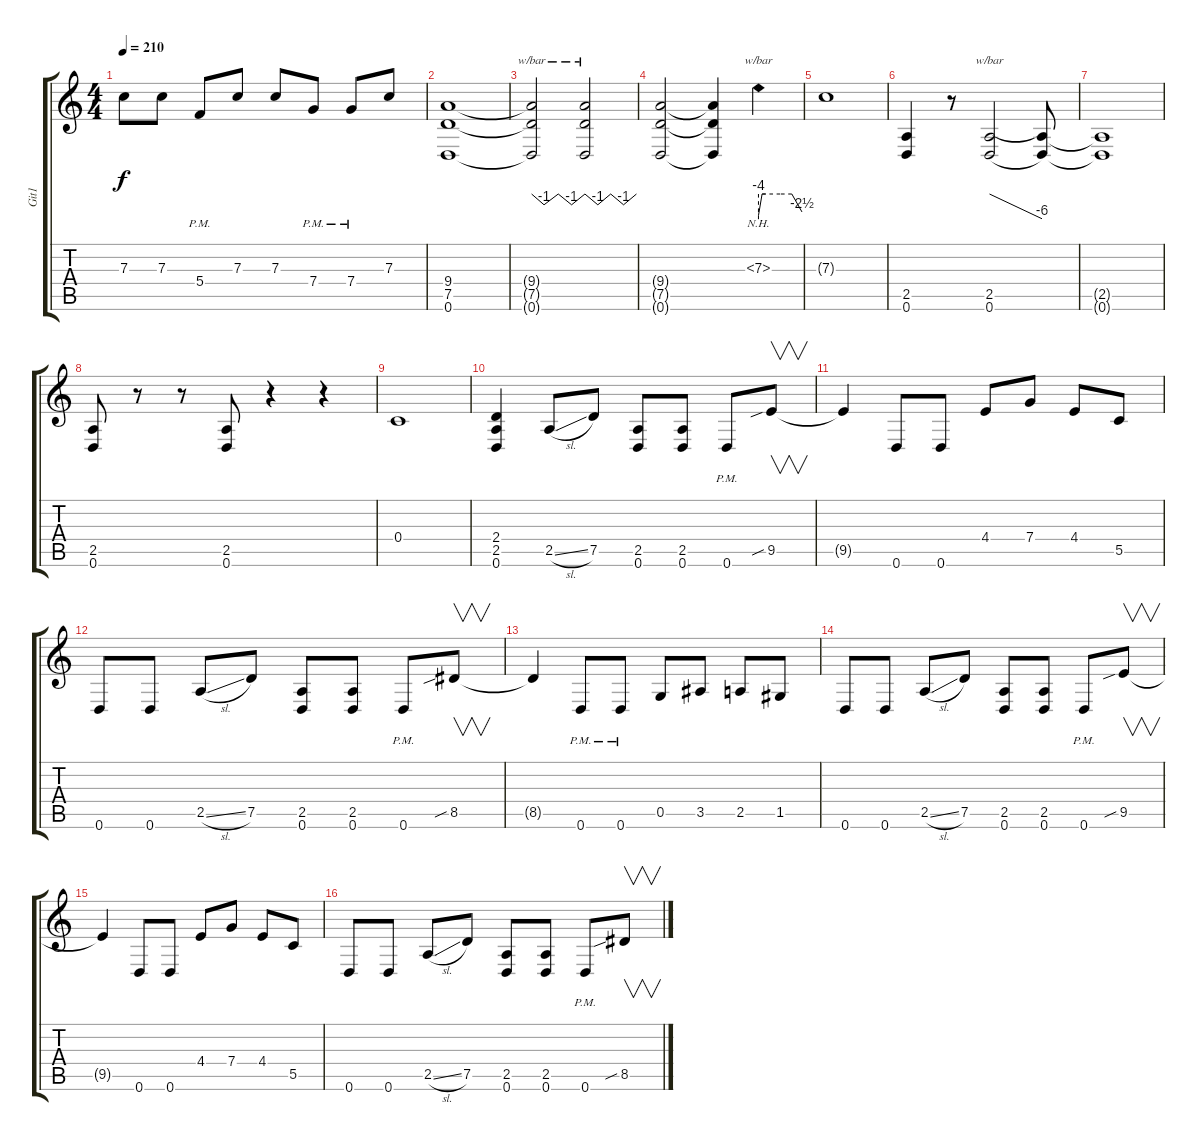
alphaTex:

\track ("Git1" "Git1") {instrument distortionguitar}
\staff {score tabs}
\tuning (D4 A3 F3 C3 G2 D2) {hide}
\ts (4 4)
\tempo 210
\clef g2
\ks c
7.3.8{dy f} 7.3.8 5.4{pm}.8 7.3.8 7.3.8 7.4{pm}.8 7.4{pm}.8 7.3.8 |
(9.4 7.5 0.6).1 |
(9.4{t} 7.5{t} 0.6{t}).2{tbe (custom default 0 0 14 -4 30 0 45 -4 60 0)} (9.4{t} 7.5{t} 0.6{t}).2{tbe (custom default 0 0 15 -4 30 0 45 -4 60 0)} |
(9.4{t} 7.5{t} 0.6{t}).2 (9.4{t} 7.5{t} 0.6{t}).4 7.3{nh}.4{tbe (custom default 0 -16 5 0 10 0 30 0 46 0 60 -10)} |
7.3{t}.1 |
(2.5 0.6).4 r.8 (2.5 0.6).2{tbe (dive default 0 0 60 -24)} (2.5{t} 0.6{t}).8 |
(2.5{t} 0.6{t}).1 |
(2.5 0.6).8 r.8 r.8 (2.5 0.6).8 r.4 r.4 |
0.4.1 |
(2.4 2.5 0.6).4{balance 0} 2.5{sl}.8 7.5.8 (2.5 0.6).8 (2.5 0.6).8 0.6{pm}.8 9.5{sib}.8{v} |
9.5{t}.4 0.6.8 0.6.8 4.4.8 7.4.8 4.4.8 5.5.8 |
0.6.8 0.6.8 2.5{sl}.8 7.5.8 (2.5 0.6).8 (2.5 0.6).8 0.6{pm}.8 8.5{sib}.8{v} |
8.5{t}.4 0.6{pm}.8 0.6{pm}.8 0.5.8 3.5.8 2.5.8 1.5.8 |
0.6.8 0.6.8 2.5{sl}.8 7.5.8 (2.5 0.6).8 (2.5 0.6).8 0.6{pm}.8 9.5{sib}.8{v} |
9.5{t}.4 0.6.8 0.6.8 4.4.8 7.4.8 4.4.8 5.5.8 |
0.6.8 0.6.8 2.5{sl}.8 7.5.8 (2.5 0.6).8 (2.5 0.6).8 0.6{pm}.8 8.5{sib}.8{v}
